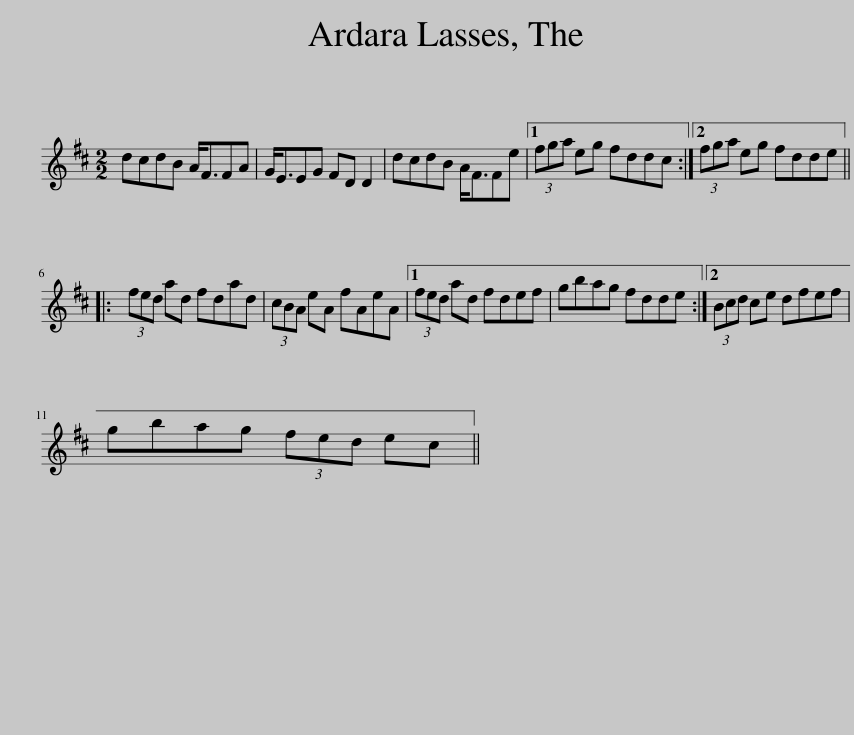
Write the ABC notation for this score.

X:1
L:1/8
M:2/2
I:linebreak $
K:D
V:1 treble
V:1
 dcdB A<FFA | G<EEG FD D2 | dcdB A<FFe |1 (3fga eg fddc :|2 (3fga eg fdde |:$ %5
 (3fed ad fdad | (3cBA eA fAeA |1 (3fed ad fdef | gbag fdde :|2 (3Bcd ce dfef |$ %10
 gbag (3fed ec || %11
